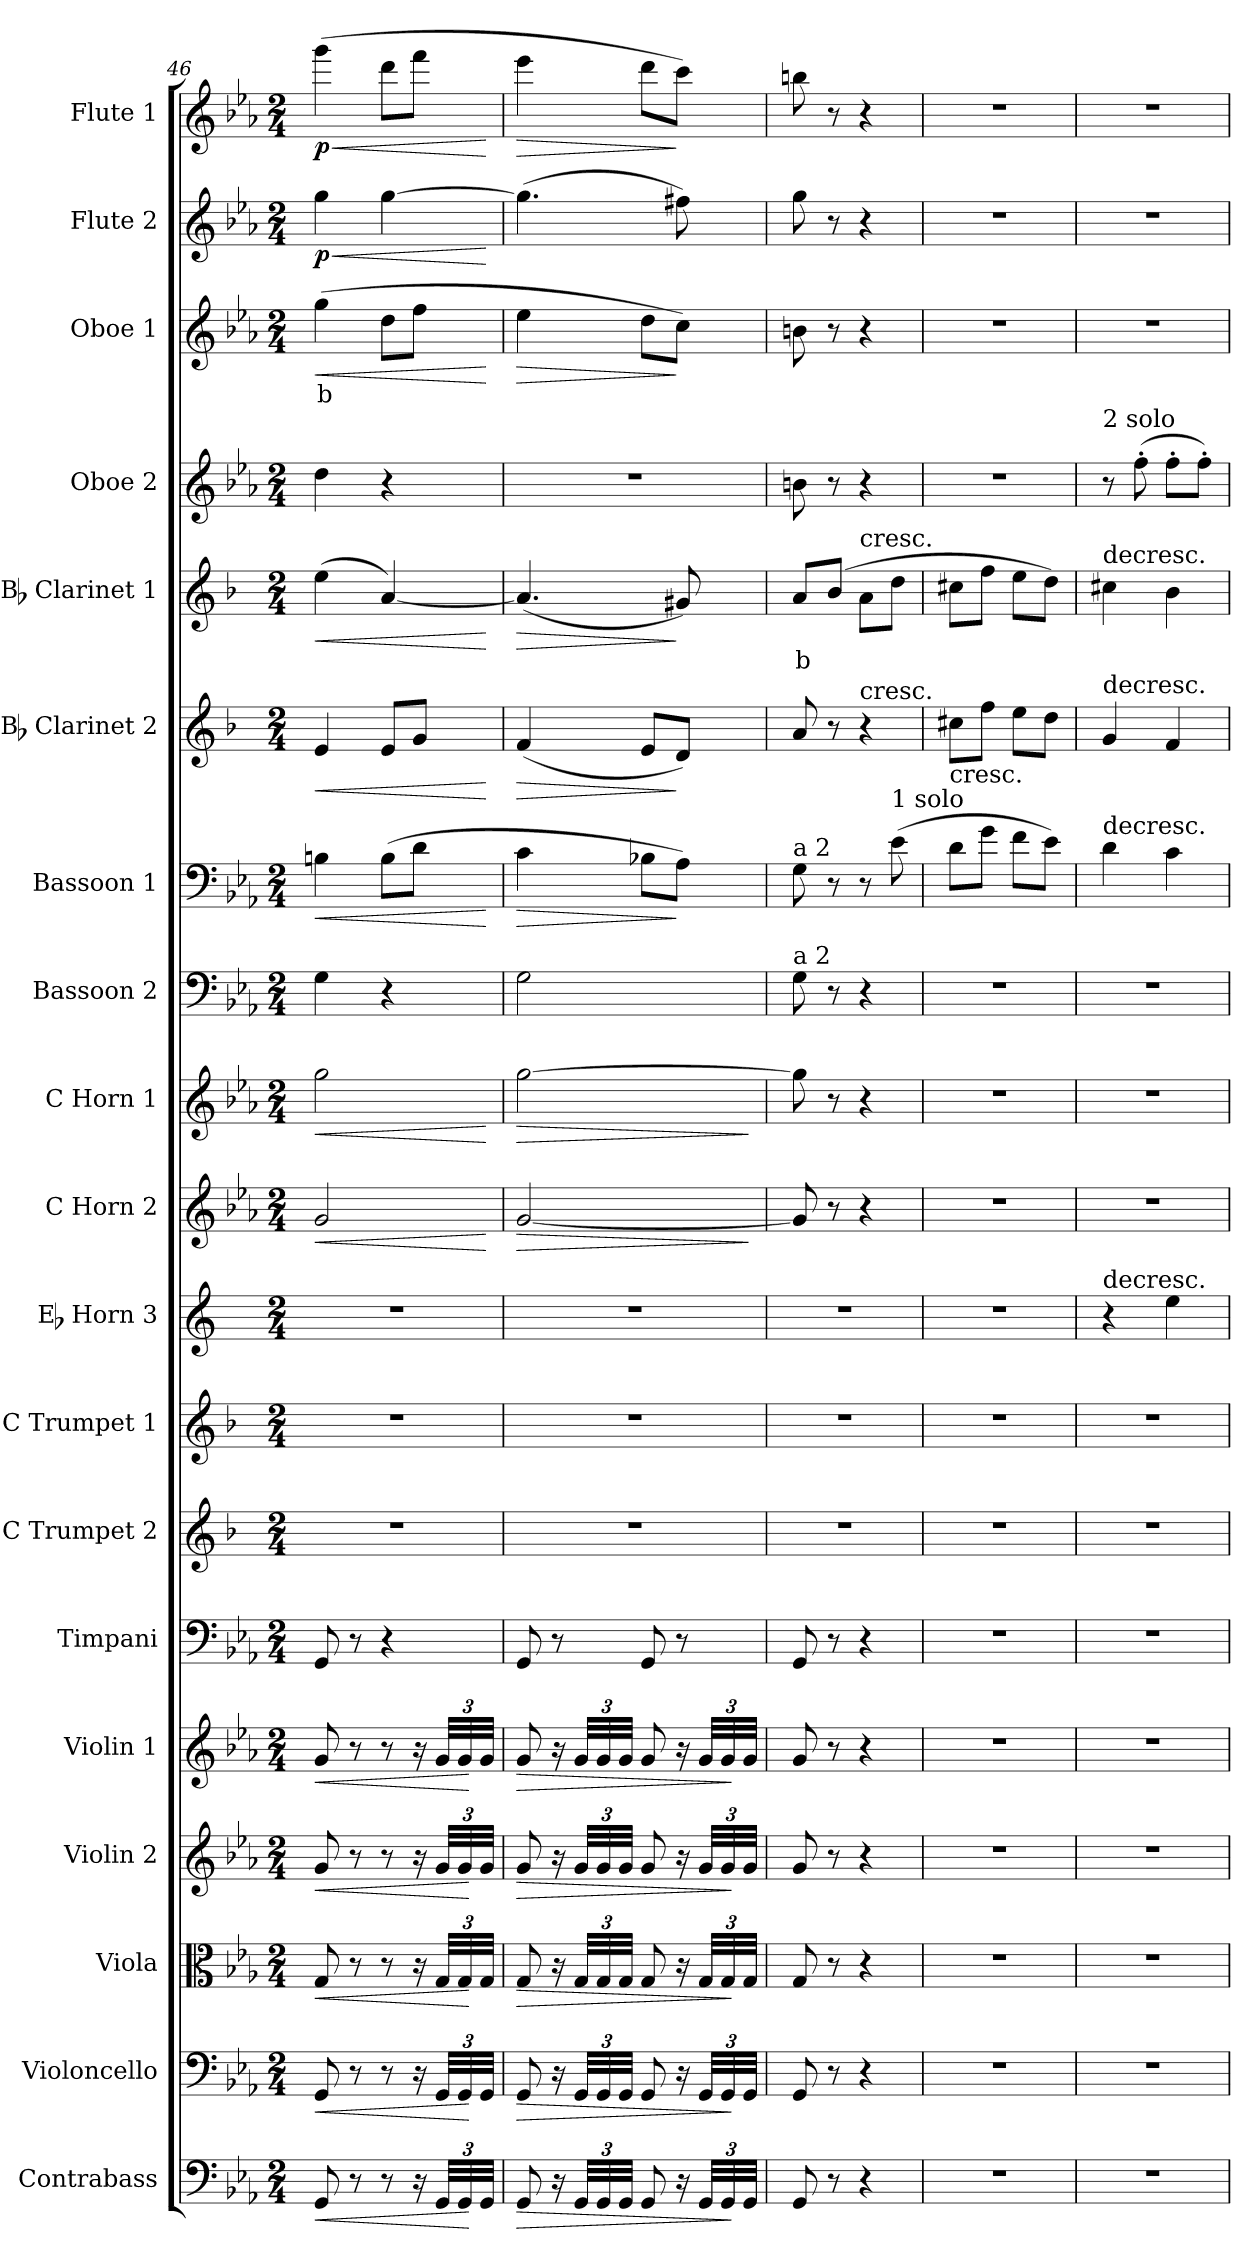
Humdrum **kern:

**kern	**dynam	**kern	**dynam	**kern	**dynam	**kern	**dynam	**kern	**dynam	**kern	**kern	**kern	**kern	**kern	**dynam	**kern	**dynam	**kern	**kern	**dynam	**kern	**dynam	**kern	**text	**dynam	**kern	**kern	**text	**dynam	**kern	**dynam	**kern	**dynam
*part19	*part19	*part18	*part18	*part17	*part17	*part16	*part16	*part15	*part15	*part14	*part13	*part12	*part11	*part10	*part10	*part9	*part9	*part8	*part7	*part7	*part6	*part6	*part5	*part5	*part5	*part4	*part3	*part3	*part3	*part2	*part2	*part1	*part1
*staff19	*staff19	*staff18	*staff18	*staff17	*staff17	*staff16	*staff16	*staff15	*staff15	*staff14	*staff13	*staff12	*staff11	*staff10	*staff10	*staff9	*staff9	*staff8	*staff7	*staff7	*staff6	*staff6	*staff5	*staff5	*staff5	*staff4	*staff3	*staff3	*staff3	*staff2	*staff2	*staff1	*staff1
*I"Contrabass	*	*I"Violoncello	*	*I"Viola	*	*I"Violin 2	*	*I"Violin 1	*	*I"Timpani	*I"C Trumpet 2	*I"C Trumpet 1	*I"Eb Horn 3	*I"C Horn 2	*	*I"C Horn 1	*	*I"Bassoon 2	*I"Bassoon 1	*	*I"Bb Clarinet 2	*	*I"Bb Clarinet 1	*	*	*I"Oboe 2	*I"Oboe 1	*	*	*I"Flute 2	*	*I"Flute 1	*
*I'Cb	*	*I'Vc	*	*I'Vla	*	*I'Vln 2	*	*I'Vln 1	*	*I'Timp	*I'Tpt 2	*I'Tpt 1	*I'Hn 3	*I'Hn 2	*	*I'Hn 1	*	*I'Bsn 2	*I'Bsn 1	*	*I'Cl 2	*	*I'Cl 1	*	*	*I'Ob 2	*I'Ob 1	*	*	*I'Fl 2	*	*I'Fl 1	*
*clefF4	*	*clefF4	*	*clefC3	*	*clefG2	*	*clefG2	*	*clefF4	*clefG2	*clefG2	*clefG2	*clefG2	*	*clefG2	*	*clefF4	*clefF4	*	*clefG2	*	*clefG2	*	*	*clefG2	*clefG2	*	*	*clefG2	*	*clefG2	*
*ITrd7c12	*	*	*	*	*	*	*	*	*	*	*ITrd1c2	*ITrd1c2	*ITrd5c9	*ITrd7c12	*	*ITrd7c12	*	*	*	*	*ITrd1c2	*	*ITrd1c2	*	*	*	*	*	*	*	*	*	*
*k[b-e-a-]	*	*k[b-e-a-]	*	*k[b-e-a-]	*	*k[b-e-a-]	*	*k[b-e-a-]	*	*k[b-e-a-]	*k[b-e-a-]	*k[b-e-a-]	*k[b-e-a-]	*k[b-e-a-]	*	*k[b-e-a-]	*	*k[b-e-a-]	*k[b-e-a-]	*	*k[b-e-a-]	*	*k[b-e-a-]	*	*	*k[b-e-a-]	*k[b-e-a-]	*	*	*k[b-e-a-]	*	*k[b-e-a-]	*
*M2/4	*	*M2/4	*	*M2/4	*	*M2/4	*	*M2/4	*	*M2/4	*M2/4	*M2/4	*M2/4	*M2/4	*	*M2/4	*	*M2/4	*M2/4	*	*M2/4	*	*M2/4	*	*	*M2/4	*M2/4	*	*	*M2/4	*	*M2/4	*
=46	=46	=46	=46	=46	=46	=46	=46	=46	=46	=46	=46	=46	=46	=46	=46	=46	=46	=46	=46	=46	=46	=46	=46	=46	=46	=46	=46	=46	=46	=46	=46	=46	=46
!	!LO:HP:b	!	!LO:HP:b	!	!LO:HP:b	!	!LO:HP:b	!	!LO:HP:b	!	!	!	!	!	!LO:HP:b	!	!LO:HP:b	!	!	!LO:HP:b	!	!LO:HP:b	!	!	!LO:HP:b	!	!	!LO:LY:b:color=#FF0000	!LO:HP:b	!	!LO:HP:b	!	!LO:HP:b
!	!	!	!	!	!	!	!	!	!	!	!	!	!	!	!	!	!	!	!	!	!	!	!	!	!	!	!	!	!	!	!LO:DY:n=1:b	!	!LO:DY:n=1:b
8GGG/	<	8GG/	<	8G/	<	8g/	<	8g/	<	8GG/	2r	2r	2r	2G/	<	2g\	<	4G\	4Bn\	<	4d/	<	(4dd\	.	<	4dd\	(4gg\	b	<	4gg\	< p	(4ggg\	< p
8r	.	8r	.	8r	.	8r	.	8r	.	8r	.	.	.	.	.	.	.	.	.	.	.	.	.	.	.	.	.	.	.	.	.	.	.
8r	.	8r	.	8r	.	8r	.	8r	.	4r	.	.	.	.	.	.	.	4r	(8B\L	.	8d/L	.	[4g/)	.	.	4r	8dd\L	.	.	[4gg\	.	8ddd\L	.
16r	.	16r	.	16r	.	16r	.	16r	.	.	.	.	.	.	.	.	.	.	8d\J	.	8f/J	.	.	.	.	.	8ff\J	.	.	.	.	8fff\J	.
*Xbrackettup	*	*Xbrackettup	*	*Xbrackettup	*	*Xbrackettup	*	*Xbrackettup	*	*	*	*	*	*	*	*	*	*	*	*	*	*	*	*	*	*	*	*	*	*	*	*	*
48GGG/LLL	.	48GG/LLL	.	48G/LLL	.	48g/LLL	.	48g/LLL	.	.	.	.	.	.	.	.	.	.	.	.	.	.	.	.	.	.	.	.	.	.	.	.	.
48GGG/	.	48GG/	.	48G/	.	48g/	.	48g/	.	.	.	.	.	.	.	.	.	.	.	.	.	.	.	.	.	.	.	.	.	.	.	.	.
48GGG/JJJ	[	48GG/JJJ	[	48G/JJJ	[	48g/JJJ	[	48g/JJJ	[	.	.	.	.	.	.	.	.	.	.	.	.	.	.	.	.	.	.	.	.	.	.	.	.
.	.	.	.	.	.	.	.	.	.	.	.	.	.	.	[	.	[	.	.	[	.	[	.	.	[	.	.	.	[	.	[	.	[
=47	=47	=47	=47	=47	=47	=47	=47	=47	=47	=47	=47	=47	=47	=47	=47	=47	=47	=47	=47	=47	=47	=47	=47	=47	=47	=47	=47	=47	=47	=47	=47	=47	=47
!	!LO:HP:b	!	!LO:HP:b	!	!LO:HP:b	!	!LO:HP:b	!	!LO:HP:b	!	!	!	!	!	!LO:HP:b	!	!LO:HP:b	!	!	!LO:HP:b	!	!LO:HP:b	!	!	!LO:HP:b	!	!	!	!LO:HP:b	!	!	!	!LO:HP:b
8GGG/	>	8GG/	>	8G/	>	8g/	>	8g/	>	8GG/	2r	2r	2r	[2G/	>	[2g\	>	2G\	4c\	>	(4e-/	>	(4.g/]	.	>	2r	4ee-\	.	>	(4.gg\]	.	4eee-\	>
16r	.	16r	.	16r	.	16r	.	16r	.	8r	.	.	.	.	.	.	.	.	.	.	.	.	.	.	.	.	.	.	.	.	.	.	.
48GGG/LLL	.	48GG/LLL	.	48G/LLL	.	48g/LLL	.	48g/LLL	.	.	.	.	.	.	.	.	.	.	.	.	.	.	.	.	.	.	.	.	.	.	.	.	.
48GGG/	.	48GG/	.	48G/	.	48g/	.	48g/	.	.	.	.	.	.	.	.	.	.	.	.	.	.	.	.	.	.	.	.	.	.	.	.	.
48GGG/JJJ	.	48GG/JJJ	.	48G/JJJ	.	48g/JJJ	.	48g/JJJ	.	.	.	.	.	.	.	.	.	.	.	.	.	.	.	.	.	.	.	.	.	.	.	.	.
8GGG/	.	8GG/	.	8G/	.	8g/	.	8g/	.	8GG/	.	.	.	.	.	.	.	.	8B-X\L	.	8d/L	.	.	.	.	.	8dd\L	.	.	.	.	8ddd\L	.
16r	.	16r	.	16r	.	16r	.	16r	.	8r	.	.	.	.	.	.	.	.	8A-\J)	]	8c/J)	]	8f#X/)	.	]	.	8cc\J)	.	]	8ff#X\)	.	8ccc\J)	]
48GGG/LLL	.	48GG/LLL	.	48G/LLL	.	48g/LLL	.	48g/LLL	.	.	.	.	.	.	.	.	.	.	.	.	.	.	.	.	.	.	.	.	.	.	.	.	.
48GGG/	.	48GG/	.	48G/	.	48g/	.	48g/	.	.	.	.	.	.	.	.	.	.	.	.	.	.	.	.	.	.	.	.	.	.	.	.	.
48GGG/JJJ	]	48GG/JJJ	]	48G/JJJ	]	48g/JJJ	]	48g/JJJ	]	.	.	.	.	.	.	.	.	.	.	.	.	.	.	.	.	.	.	.	.	.	.	.	.
.	.	.	.	.	.	.	.	.	.	.	.	.	.	.	]	.	]	.	.	.	.	.	.	.	.	.	.	.	.	.	.	.	.
=48	=48	=48	=48	=48	=48	=48	=48	=48	=48	=48	=48	=48	=48	=48	=48	=48	=48	=48	=48	=48	=48	=48	=48	=48	=48	=48	=48	=48	=48	=48	=48	=48	=48
!	!	!	!	!	!	!	!	!	!	!	!	!	!	!	!	!	!	!	!LO:TX:a:t=a 2	!	!	!	!	!	!	!	!	!	!	!	!	!	!
!	!	!	!	!	!	!	!	!	!	!	!	!	!	!	!	!	!	!LO:TX:a:t=a 2	!	!	!	!	!	!	!	!	!	!	!	!	!	!	!
!	!	!	!	!	!	!	!	!	!	!	!	!	!	!	!	!	!	!	!	!	!	!	!	!LO:LY:b:color=#FF0000	!	!	!	!	!	!	!	!	!
8GGG/	.	8GG/	.	8G/	.	8g/	.	8g/	.	8GG/	2r	2r	2r	8G/]	.	8g\]	.	8G\	8G\	.	8g/	.	8g/L	b	.	8bn\	8bn\	.	.	8gg\	.	8bbn\	.
8r	.	8r	.	8r	.	8r	.	8r	.	8r	.	.	.	8r	.	8r	.	8r	8r	.	8r	.	(8a-/J	.	.	8r	8r	.	.	8r	.	8r	.
!	!	!	!	!	!	!	!	!	!	!	!	!	!	!	!	!	!	!	!	!	!	!	!LO:TX:a:t=cresc.	!	!	!	!	!	!	!	!	!	!
!	!	!	!	!	!	!	!	!	!	!	!	!	!	!	!	!	!	!	!	!	!LO:TX:a:t=cresc.	!	!	!	!	!	!	!	!	!	!	!	!
4r	.	4r	.	4r	.	4r	.	4r	.	4r	.	.	.	4r	.	4r	.	4r	8r	.	4r	.	8g\L	.	.	4r	4r	.	.	4r	.	4r	.
!	!	!	!	!	!	!	!	!	!	!	!	!	!	!	!	!	!	!	!LO:TX:a:t=1 solo	!	!	!	!	!	!	!	!	!	!	!	!	!	!
.	.	.	.	.	.	.	.	.	.	.	.	.	.	.	.	.	.	.	(8e-\	.	.	.	8cc\J	.	.	.	.	.	.	.	.	.	.
=49	=49	=49	=49	=49	=49	=49	=49	=49	=49	=49	=49	=49	=49	=49	=49	=49	=49	=49	=49	=49	=49	=49	=49	=49	=49	=49	=49	=49	=49	=49	=49	=49	=49
!	!	!	!	!	!	!	!	!	!	!	!	!	!	!	!	!	!	!	!LO:TX:a:t=cresc.	!	!	!	!	!	!	!	!	!	!	!	!	!	!
2r	.	2r	.	2r	.	2r	.	2r	.	2r	2r	2r	2r	2r	.	2r	.	2r	8d\L	.	8bn\L	.	8bn\L	.	.	2r	2r	.	.	2r	.	2r	.
.	.	.	.	.	.	.	.	.	.	.	.	.	.	.	.	.	.	.	8g\J	.	8ee-\J	.	8ee-\J	.	.	.	.	.	.	.	.	.	.
.	.	.	.	.	.	.	.	.	.	.	.	.	.	.	.	.	.	.	8f\L	.	8dd\L	.	8dd\L	.	.	.	.	.	.	.	.	.	.
.	.	.	.	.	.	.	.	.	.	.	.	.	.	.	.	.	.	.	8e-\J)	.	8cc\J	.	8cc\J)	.	.	.	.	.	.	.	.	.	.
!!LO:PB:g=z
=50	=50	=50	=50	=50	=50	=50	=50	=50	=50	=50	=50	=50	=50	=50	=50	=50	=50	=50	=50	=50	=50	=50	=50	=50	=50	=50	=50	=50	=50	=50	=50	=50	=50
!	!	!	!	!	!	!	!	!	!	!	!	!	!	!	!	!	!	!	!	!	!	!	!	!	!	!LO:TX:a:t=2 solo	!	!	!	!	!	!	!
!	!	!	!	!	!	!	!	!	!	!	!	!	!	!	!	!	!	!	!	!	!	!	!LO:TX:a:t=decresc.	!	!	!	!	!	!	!	!	!	!
!	!	!	!	!	!	!	!	!	!	!	!	!	!	!	!	!	!	!	!	!	!LO:TX:a:t=decresc.	!	!	!	!	!	!	!	!	!	!	!	!
!	!	!	!	!	!	!	!	!	!	!	!	!	!	!	!	!	!	!	!LO:TX:a:t=decresc.	!	!	!	!	!	!	!	!	!	!	!	!	!	!
!	!	!	!	!	!	!	!	!	!	!	!	!	!LO:TX:a:t=decresc.	!	!	!	!	!	!	!	!	!	!	!	!	!	!	!	!	!	!	!	!
2r	.	2r	.	2r	.	2r	.	2r	.	2r	2r	2r	4r	2r	.	2r	.	2r	4d\	.	4f/	.	4bn\	.	.	8r	2r	.	.	2r	.	2r	.
.	.	.	.	.	.	.	.	.	.	.	.	.	.	.	.	.	.	.	.	.	.	.	.	.	.	(8ff'\	.	.	.	.	.	.	.
.	.	.	.	.	.	.	.	.	.	.	.	.	4g\	.	.	.	.	.	4c\	.	4e-/	.	4a-\	.	.	8ff'\L	.	.	.	.	.	.	.
.	.	.	.	.	.	.	.	.	.	.	.	.	.	.	.	.	.	.	.	.	.	.	.	.	.	8ff'\J)	.	.	.	.	.	.	.
=	=	=	=	=	=	=	=	=	=	=	=	=	=	=	=	=	=	=	=	=	=	=	=	=	=	=	=	=	=	=	=	=	=
*-	*-	*-	*-	*-	*-	*-	*-	*-	*-	*-	*-	*-	*-	*-	*-	*-	*-	*-	*-	*-	*-	*-	*-	*-	*-	*-	*-	*-	*-	*-	*-	*-	*-
